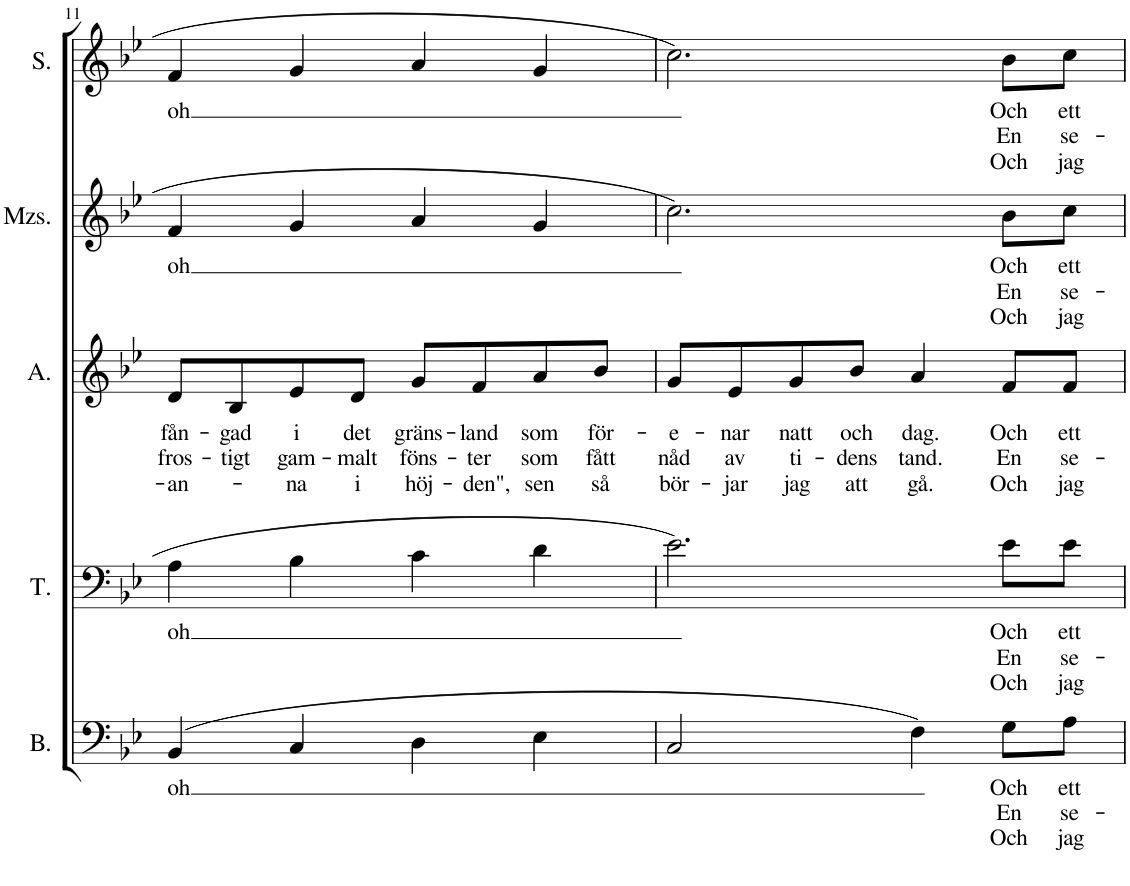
**kern	**text	**text	**text	**kern	**text	**text	**text	**kern	**text	**text	**text	**kern	**text	**text	**text	**kern	**text	**text	**text
*part5	*part5	*part5	*part5	*part4	*part4	*part4	*part4	*part3	*part3	*part3	*part3	*part2	*part2	*part2	*part2	*part1	*part1	*part1	*part1
*staff5	*staff5	*staff5	*staff5	*staff4	*staff4	*staff4	*staff4	*staff3	*staff3	*staff3	*staff3	*staff2	*staff2	*staff2	*staff2	*staff1	*staff1	*staff1	*staff1
*I"Bass	*	*	*	*I"Tenor	*	*	*	*I"Alto	*	*	*	*I"Mezzo-soprano	*	*	*	*I"Soprano	*	*	*
*I'B.	*	*	*	*I'T.	*	*	*	*I'A.	*	*	*	*I'Mzs.	*	*	*	*I'S.	*	*	*
!!LO:PB:g=z
*clefF4	*	*	*	*clefF4	*	*	*	*clefG2	*	*	*	*clefG2	*	*	*	*clefG2	*	*	*
*k[b-e-]	*	*	*	*k[b-e-]	*	*	*	*k[b-e-]	*	*	*	*k[b-e-]	*	*	*	*k[b-e-]	*	*	*
*M4/4	*	*	*	*M4/4	*	*	*	*M4/4	*	*	*	*M4/4	*	*	*	*M4/4	*	*	*
*met(c)	*	*	*	*met(c)	*	*	*	*met(c)	*	*	*	*met(c)	*	*	*	*met(c)	*	*	*
=11	=11	=11	=11	=11	=11	=11	=11	=11	=11	=11	=11	=11	=11	=11	=11	=11	=11	=11	=11
!	!LO:LY:b	!	!	!	!LO:LY:b	!	!	!	!LO:LY:b	!LO:LY:b	!LO:LY:b	!	!LO:LY:b	!	!	!	!LO:LY:b	!	!
(4BB-/	oh	.	.	4A\	oh	.	.	8d/L	fån-	fros-	-an-	4f/	oh	.	.	4f/	oh	.	.
!	!	!	!	!	!	!	!	!	!LO:LY:b	!LO:LY:b	!	!	!	!	!	!	!	!	!
.	.	.	.	.	.	.	.	8B-/	-gad	-tigt	.	.	.	.	.	.	.	.	.
!	!	!	!	!	!	!	!	!	!LO:LY:b	!LO:LY:b	!LO:LY:b	!	!	!	!	!	!	!	!
4C/	.	.	.	4B-\	.	.	.	8e-/	i	gam-	-na	4g/	.	.	.	4g/	.	.	.
!	!	!	!	!	!	!	!	!	!LO:LY:b	!LO:LY:b	!LO:LY:b	!	!	!	!	!	!	!	!
.	.	.	.	.	.	.	.	8d/J	det	-malt	i	.	.	.	.	.	.	.	.
!	!	!	!	!	!	!	!	!	!LO:LY:b	!LO:LY:b	!LO:LY:b	!	!	!	!	!	!	!	!
4D\	.	.	.	4c\	.	.	.	8g/L	gräns-	föns-	höj-	4a/	.	.	.	4a/	.	.	.
!	!	!	!	!	!	!	!	!	!LO:LY:b	!LO:LY:b	!LO:LY:b	!	!	!	!	!	!	!	!
.	.	.	.	.	.	.	.	8f/	-land	-ter	-den",	.	.	.	.	.	.	.	.
!	!	!	!	!	!	!	!	!	!LO:LY:b	!LO:LY:b	!LO:LY:b	!	!	!	!	!	!	!	!
4E-\	.	.	.	4d\	.	.	.	8a/	som	som	sen	4g/	.	.	.	4g/	.	.	.
!	!	!	!	!	!	!	!	!	!LO:LY:b	!LO:LY:b	!LO:LY:b	!	!	!	!	!	!	!	!
.	.	.	.	.	.	.	.	8b-/J	för-	fått	så	.	.	.	.	.	.	.	.
=12	=12	=12	=12	=12	=12	=12	=12	=12	=12	=12	=12	=12	=12	=12	=12	=12	=12	=12	=12
!	!	!	!	!	!	!	!	!	!LO:LY:b	!LO:LY:b	!LO:LY:b	!	!	!	!	!	!	!	!
2C/	.	.	.	2.e-\	.	.	.	8g/L	-e-	nåd	bör-	2.cc\	.	.	.	2.cc\	.	.	.
!	!	!	!	!	!	!	!	!	!LO:LY:b	!LO:LY:b	!LO:LY:b	!	!	!	!	!	!	!	!
.	.	.	.	.	.	.	.	8e-/	-nar	av	-jar	.	.	.	.	.	.	.	.
!	!	!	!	!	!	!	!	!	!LO:LY:b	!LO:LY:b	!LO:LY:b	!	!	!	!	!	!	!	!
.	.	.	.	.	.	.	.	8g/	natt	ti-	jag	.	.	.	.	.	.	.	.
!	!	!	!	!	!	!	!	!	!LO:LY:b	!LO:LY:b	!LO:LY:b	!	!	!	!	!	!	!	!
.	.	.	.	.	.	.	.	8b-/J	och	-dens	att	.	.	.	.	.	.	.	.
!	!	!	!	!	!	!	!	!	!LO:LY:b	!LO:LY:b	!LO:LY:b	!	!	!	!	!	!	!	!
4F\)	.	.	.	.	.	.	.	4a/	dag.	tand.	gå.	.	.	.	.	.	.	.	.
!	!LO:LY:b	!LO:LY:b	!LO:LY:b	!	!LO:LY:b	!LO:LY:b	!LO:LY:b	!	!LO:LY:b	!LO:LY:b	!LO:LY:b	!	!LO:LY:b	!LO:LY:b	!LO:LY:b	!	!LO:LY:b	!LO:LY:b	!LO:LY:b
8G\L	Och	En	Och	8e-\L	Och	En	Och	8f/L	Och	En	Och	8b-\L	Och	En	Och	8b-\L	Och	En	Och
!	!LO:LY:b	!LO:LY:b	!LO:LY:b	!	!LO:LY:b	!LO:LY:b	!LO:LY:b	!	!LO:LY:b	!LO:LY:b	!LO:LY:b	!	!LO:LY:b	!LO:LY:b	!LO:LY:b	!	!LO:LY:b	!LO:LY:b	!LO:LY:b
8A\J	ett	se-	jag	8e-\J	ett	se-	jag	8f/J	ett	se-	jag	8cc\J	ett	se-	jag	8cc\J	ett	se-	jag
=	=	=	=	=	=	=	=	=	=	=	=	=	=	=	=	=	=	=	=
*-	*-	*-	*-	*-	*-	*-	*-	*-	*-	*-	*-	*-	*-	*-	*-	*-	*-	*-	*-
